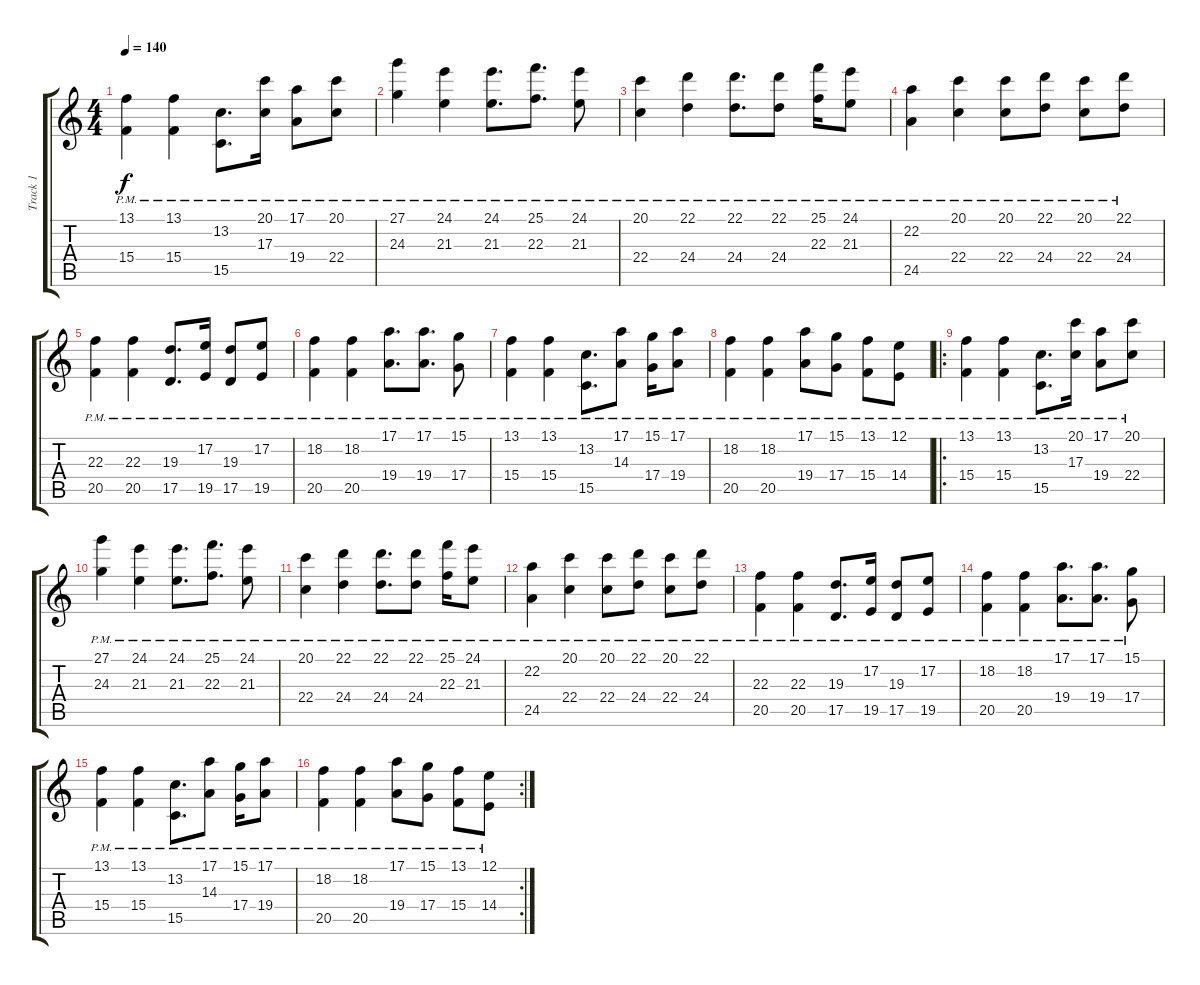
\track ("Track 1" "Track 1") {instrument lead2sawtooth}
\staff {score tabs}
\tuning (E4 B3 G3 D3 A2 E2) {hide}
\ts (4 4)
\tempo 140
\clef g2
\ks c
(13.1{pm} 15.4{pm}).4{dy f volume 12 instrument lead2sawtooth} (13.1{pm} 15.4{pm}).4 (13.2{pm} 15.5{pm}).8{d} (20.1{pm} 17.3{pm}).16 (17.1{pm} 19.4{pm}).8 (20.1{pm} 22.4{pm}).8 |
(27.1{pm} 24.3{pm}).4 (24.1{pm} 21.3{pm}).4 (24.1{pm} 21.3{pm}).8{d} (25.1{pm} 22.3{pm}).8{d} (24.1{pm} 21.3{pm}).8 |
(20.1{pm} 22.4{pm}).4 (22.1{pm} 24.4{pm}).4 (22.1{pm} 24.4{pm}).8{d} (22.1{pm} 24.4{pm}).8 (25.1{pm} 22.3{pm}).16 (24.1{pm} 21.3{pm}).8 |
(22.2{pm} 24.5{pm}).4 (20.1{pm} 22.4{pm}).4 (20.1{pm} 22.4{pm}).8 (22.1{pm} 24.4{pm}).8 (20.1{pm} 22.4{pm}).8 (22.1{pm} 24.4{pm}).8 |
(22.3{pm} 20.5{pm}).4 (22.3{pm} 20.5{pm}).4 (19.3{pm} 17.5{pm}).8{d} (17.2{pm} 19.5{pm}).16 (19.3{pm} 17.5{pm}).8 (17.2{pm} 19.5{pm}).8 |
(18.2{pm} 20.5{pm}).4 (18.2{pm} 20.5{pm}).4 (17.1{pm} 19.4{pm}).8{d} (17.1{pm} 19.4{pm}).8{d} (15.1{pm} 17.4{pm}).8 |
(13.1{pm} 15.4{pm}).4 (13.1{pm} 15.4{pm}).4 (13.2{pm} 15.5{pm}).8{d} (17.1{pm} 14.3{pm}).8 (15.1{pm} 17.4{pm}).16 (17.1{pm} 19.4{pm}).8 |
(18.2{pm} 20.5{pm}).4 (18.2{pm} 20.5{pm}).4 (17.1{pm} 19.4{pm}).8 (15.1{pm} 17.4{pm}).8 (13.1{pm} 15.4{pm}).8 (12.1{pm} 14.4{pm}).8 |
\ro
(13.1{pm} 15.4{pm}).4{volume 16} (13.1{pm} 15.4{pm}).4 (13.2{pm} 15.5{pm}).8{d} (20.1{pm} 17.3{pm}).16 (17.1{pm} 19.4{pm}).8 (20.1{pm} 22.4{pm}).8 |
(27.1{pm} 24.3{pm}).4 (24.1{pm} 21.3{pm}).4 (24.1{pm} 21.3{pm}).8{d} (25.1{pm} 22.3{pm}).8{d} (24.1{pm} 21.3{pm}).8 |
(20.1{pm} 22.4{pm}).4 (22.1{pm} 24.4{pm}).4 (22.1{pm} 24.4{pm}).8{d} (22.1{pm} 24.4{pm}).8 (25.1{pm} 22.3{pm}).16 (24.1{pm} 21.3{pm}).8 |
(22.2{pm} 24.5{pm}).4 (20.1{pm} 22.4{pm}).4 (20.1{pm} 22.4{pm}).8 (22.1{pm} 24.4{pm}).8 (20.1{pm} 22.4{pm}).8 (22.1{pm} 24.4{pm}).8 |
(22.3{pm} 20.5{pm}).4 (22.3{pm} 20.5{pm}).4 (19.3{pm} 17.5{pm}).8{d} (17.2{pm} 19.5{pm}).16 (19.3{pm} 17.5{pm}).8 (17.2{pm} 19.5{pm}).8 |
(18.2{pm} 20.5{pm}).4 (18.2{pm} 20.5{pm}).4 (17.1{pm} 19.4{pm}).8{d} (17.1{pm} 19.4{pm}).8{d} (15.1{pm} 17.4{pm}).8 |
(13.1{pm} 15.4{pm}).4 (13.1{pm} 15.4{pm}).4 (13.2{pm} 15.5{pm}).8{d} (17.1{pm} 14.3{pm}).8 (15.1{pm} 17.4{pm}).16 (17.1{pm} 19.4{pm}).8 |
\rc 2
(18.2{pm} 20.5{pm}).4 (18.2{pm} 20.5{pm}).4 (17.1{pm} 19.4{pm}).8 (15.1{pm} 17.4{pm}).8 (13.1{pm} 15.4{pm}).8 (12.1{pm} 14.4{pm}).8
